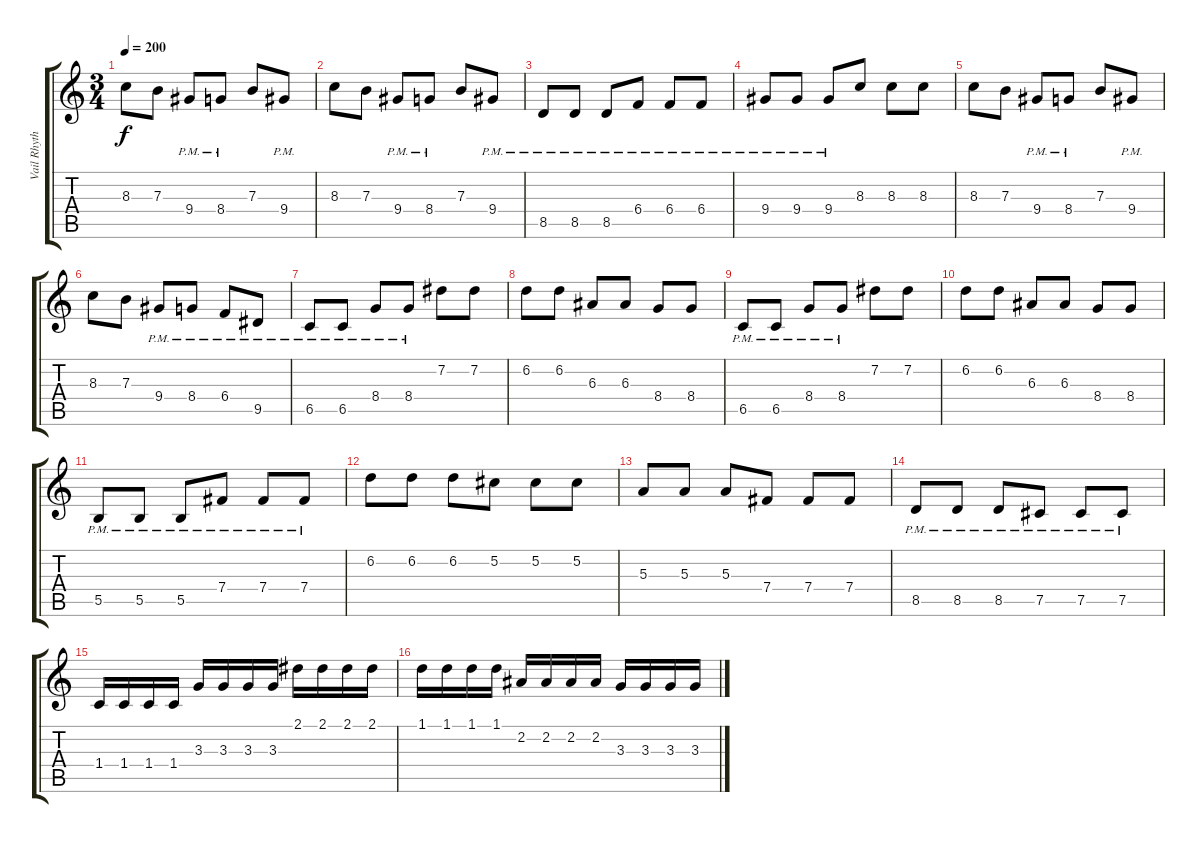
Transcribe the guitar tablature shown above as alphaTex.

\track ("Vail Rhythm" "Vail Rhyth") {instrument overdrivenguitar}
\staff {score tabs}
\tuning (Db4 Ab3 E3 B2 Gb2 B1) {hide}
\ts (3 4)
\tempo 200
\clef g2
\ks c
8.3.8{dy f} 7.3.8 9.4{pm}.8 8.4{pm}.8 7.3.8 9.4{pm}.8 |
8.3.8 7.3.8 9.4{pm}.8 8.4{pm}.8 7.3.8 9.4{pm}.8 |
8.5{pm}.8 8.5{pm}.8 8.5{pm}.8 6.4{pm}.8 6.4{pm}.8 6.4{pm}.8 |
9.4{pm}.8 9.4{pm}.8 9.4{pm}.8 8.3.8 8.3.8 8.3.8 |
8.3.8 7.3.8 9.4{pm}.8 8.4{pm}.8 7.3.8 9.4{pm}.8 |
8.3.8 7.3.8 9.4{pm}.8 8.4{pm}.8 6.4{pm}.8 9.5{pm}.8 |
6.5{pm}.8 6.5{pm}.8 8.4{pm}.8 8.4{pm}.8 7.2.8 7.2.8 |
6.2.8 6.2.8 6.3.8 6.3.8 8.4.8 8.4.8 |
6.5{pm}.8 6.5{pm}.8 8.4{pm}.8 8.4{pm}.8 7.2.8 7.2.8 |
6.2.8 6.2.8 6.3.8 6.3.8 8.4.8 8.4.8 |
5.5{pm}.8 5.5{pm}.8 5.5{pm}.8 7.4{pm}.8 7.4{pm}.8 7.4{pm}.8 |
6.2.8 6.2.8 6.2.8 5.2.8 5.2.8 5.2.8 |
5.3.8 5.3.8 5.3.8 7.4.8 7.4.8 7.4.8 |
8.5{pm}.8 8.5{pm}.8 8.5{pm}.8 7.5{pm}.8 7.5{pm}.8 7.5{pm}.8 |
1.4.16 1.4.16 1.4.16 1.4.16 3.3.16 3.3.16 3.3.16 3.3.16 2.1.16 2.1.16 2.1.16 2.1.16 |
1.1.16 1.1.16 1.1.16 1.1.16 2.2.16 2.2.16 2.2.16 2.2.16 3.3.16 3.3.16 3.3.16 3.3.16
